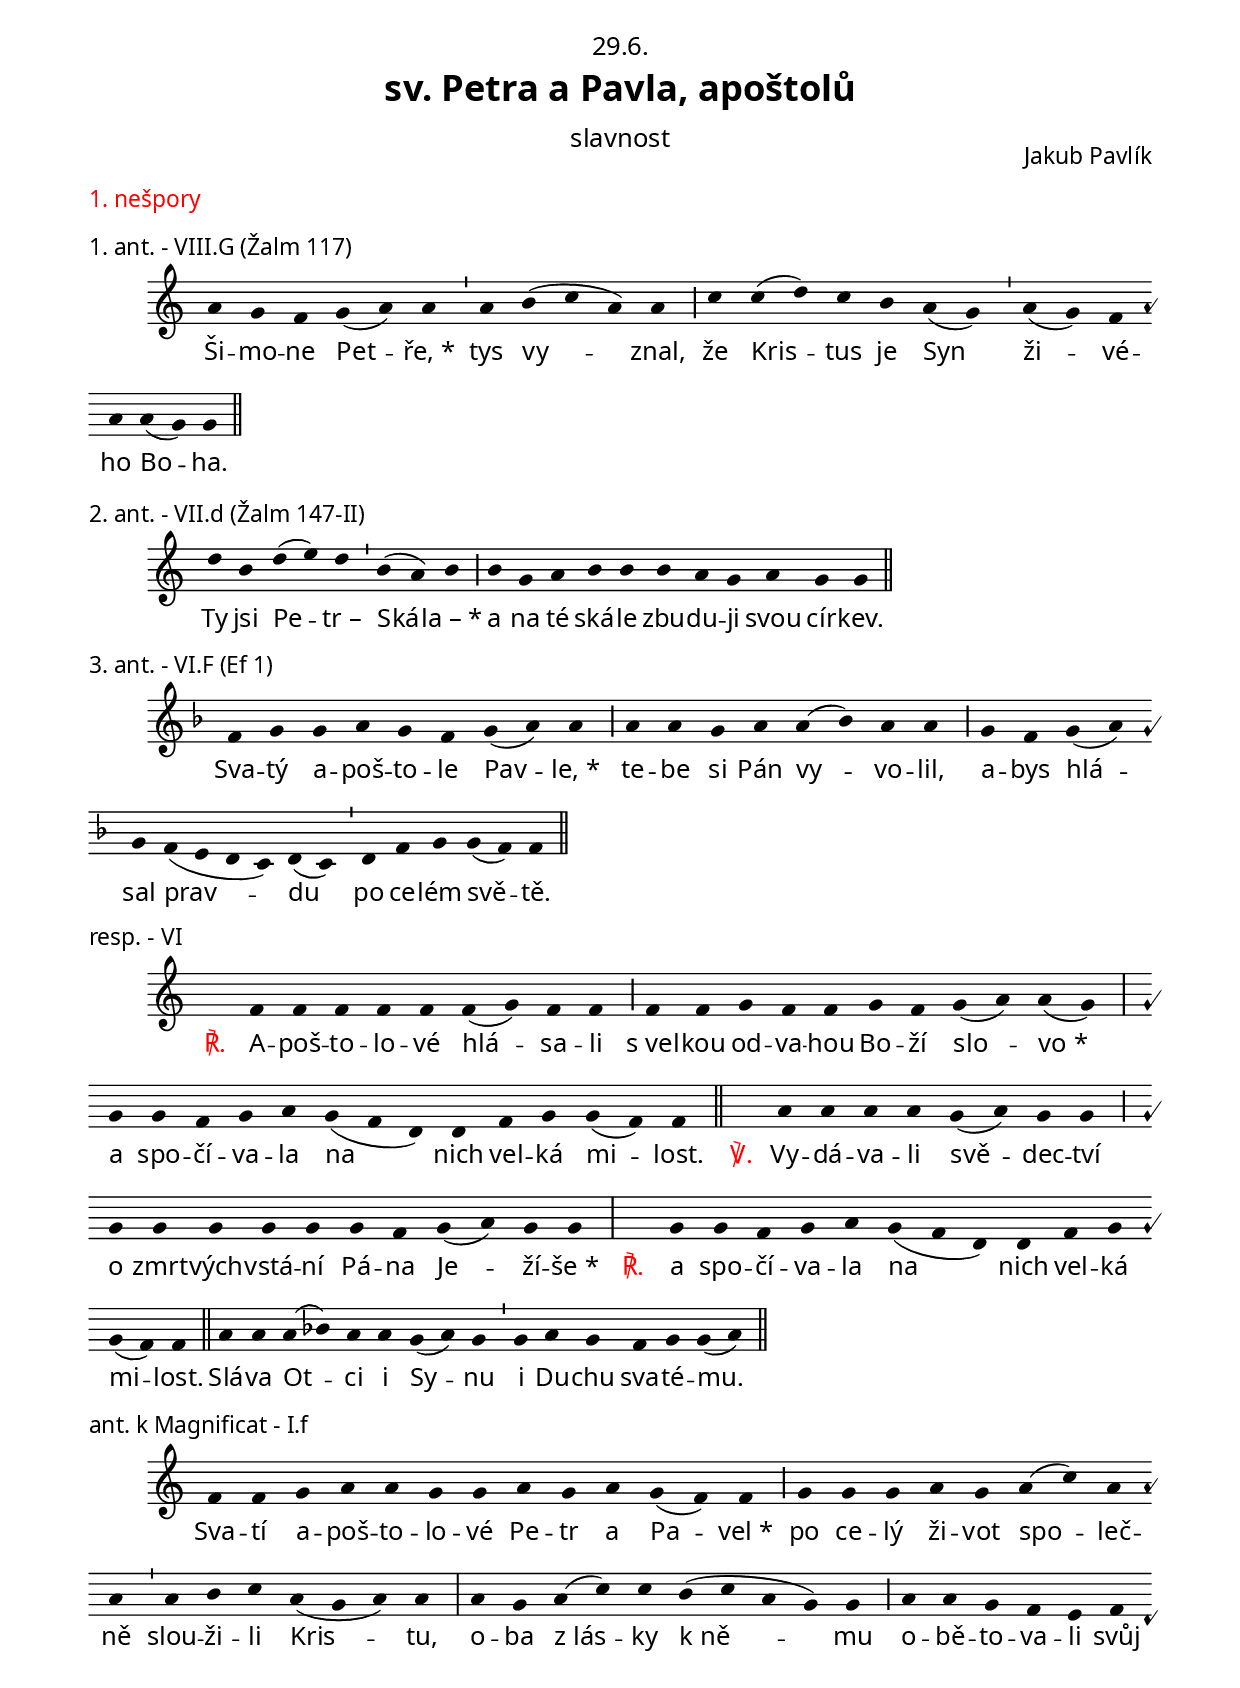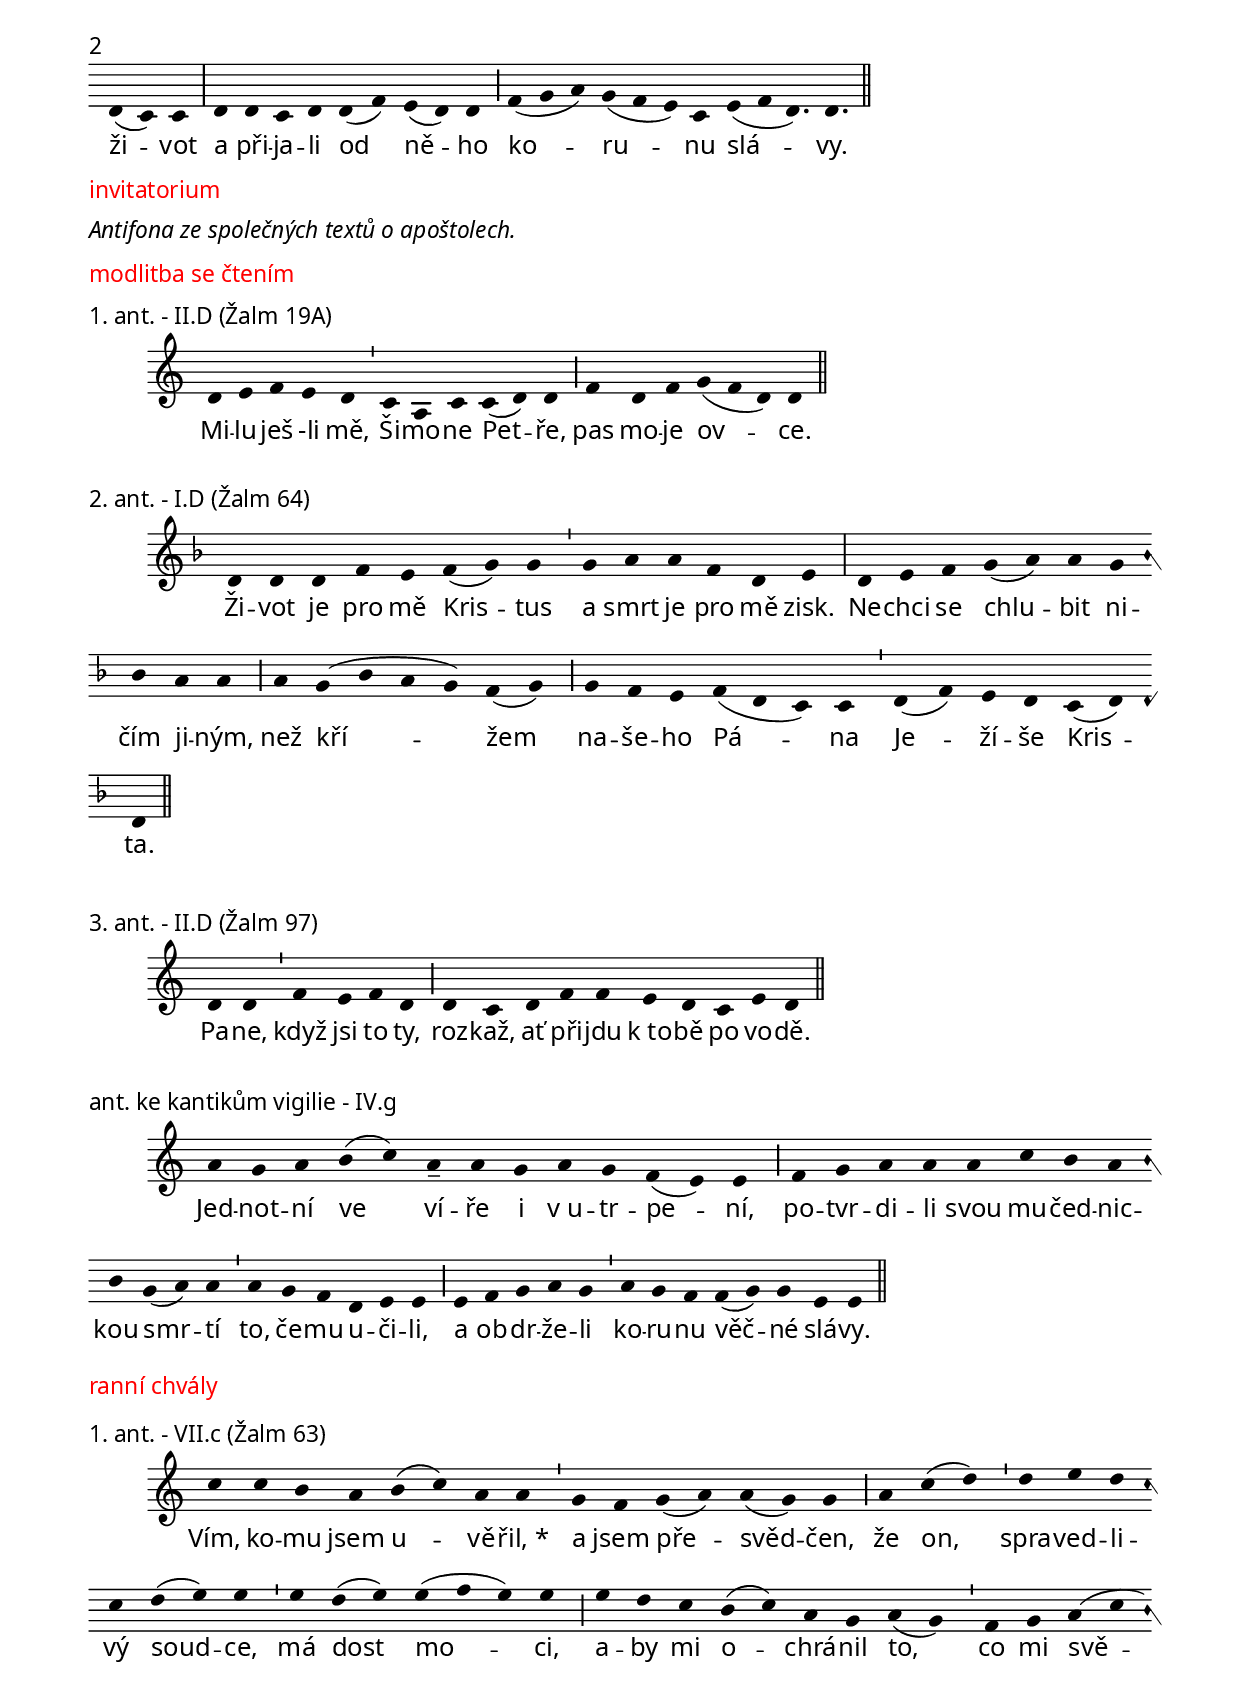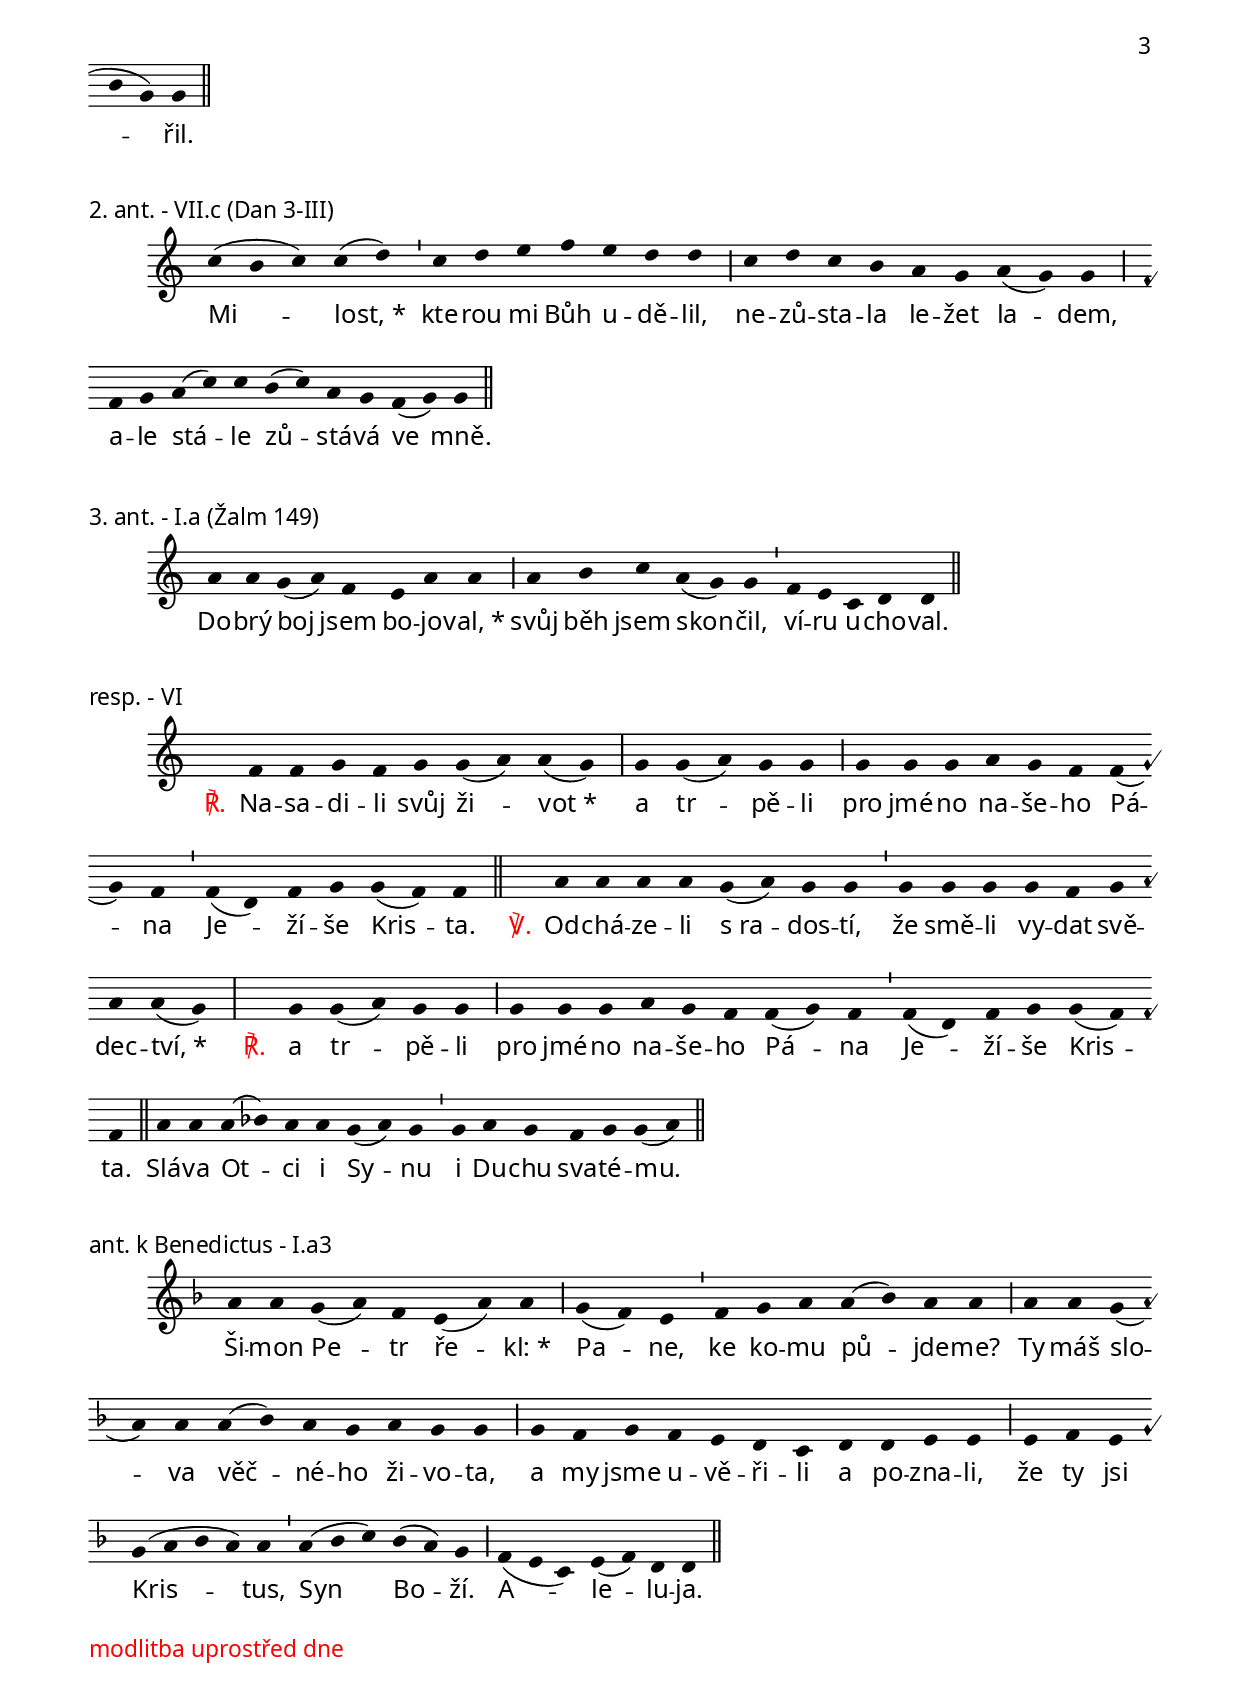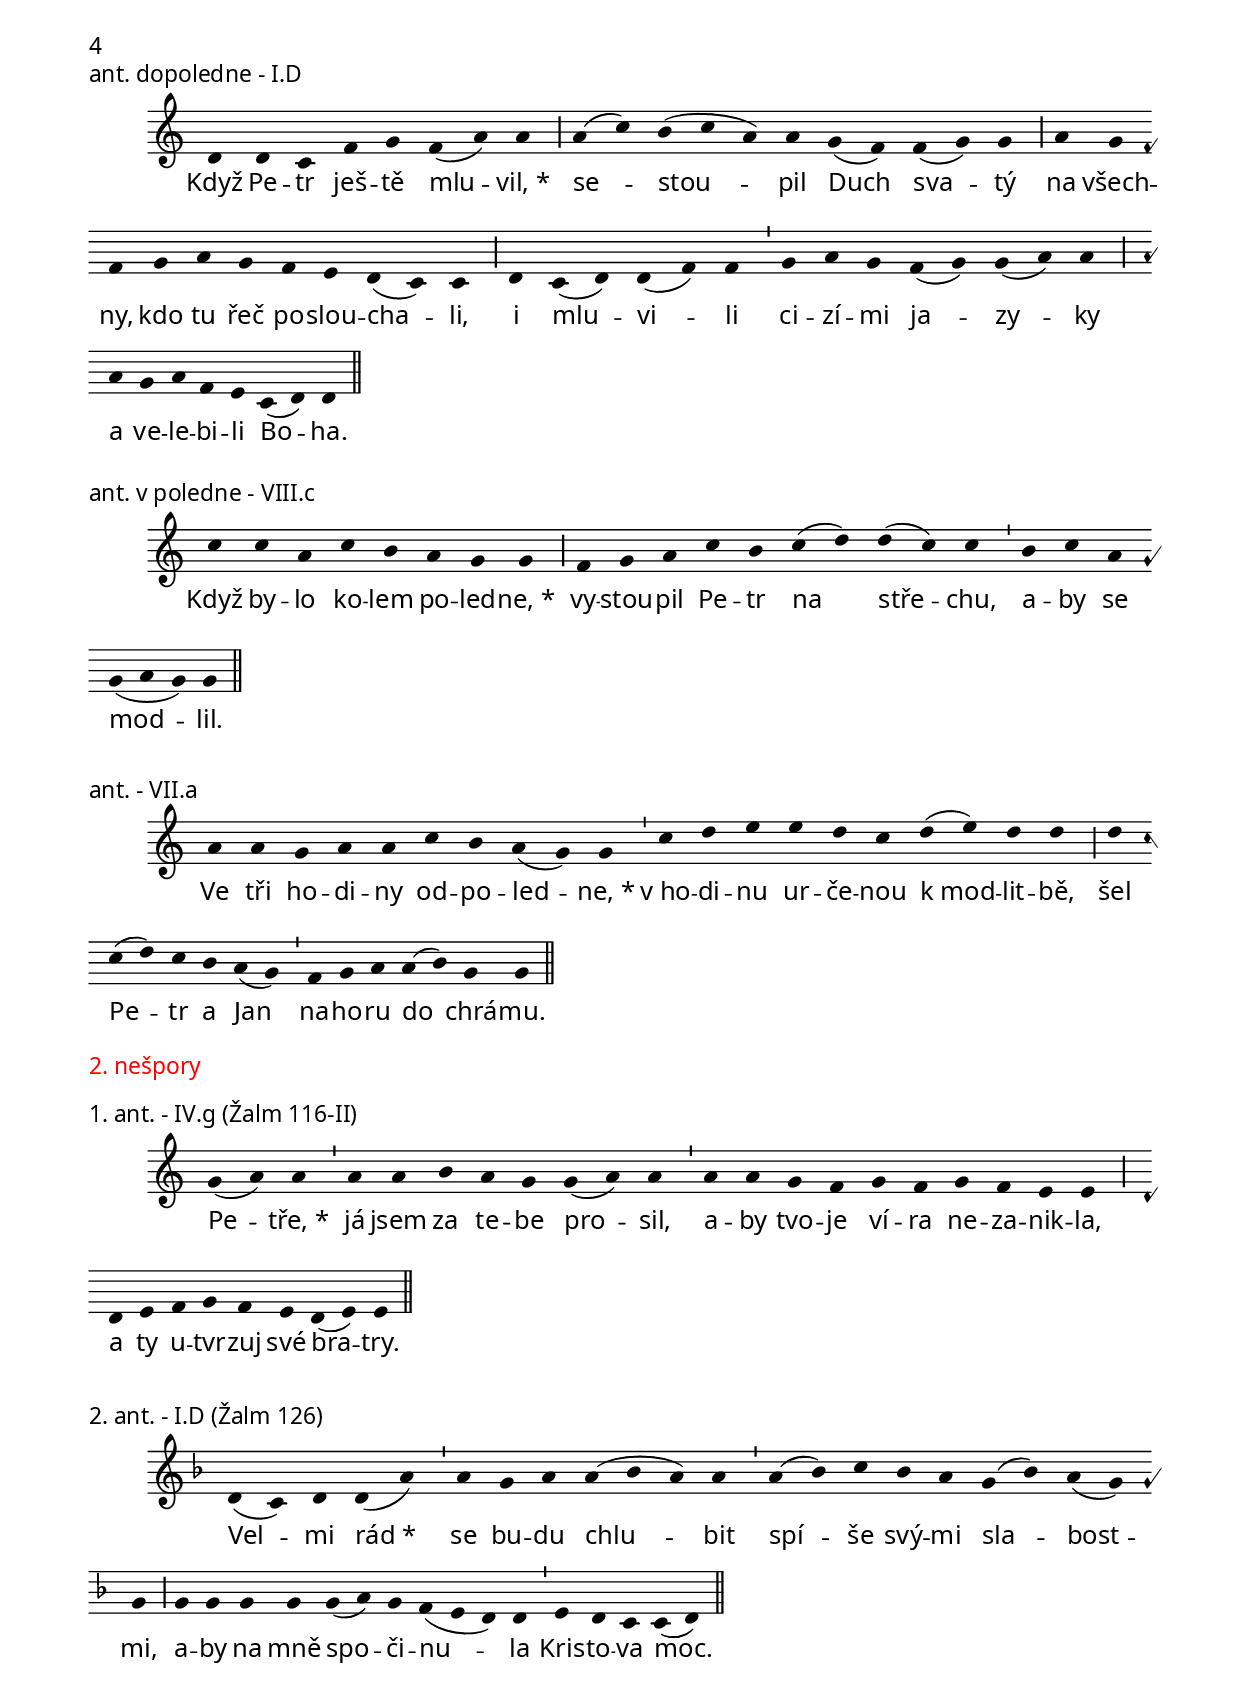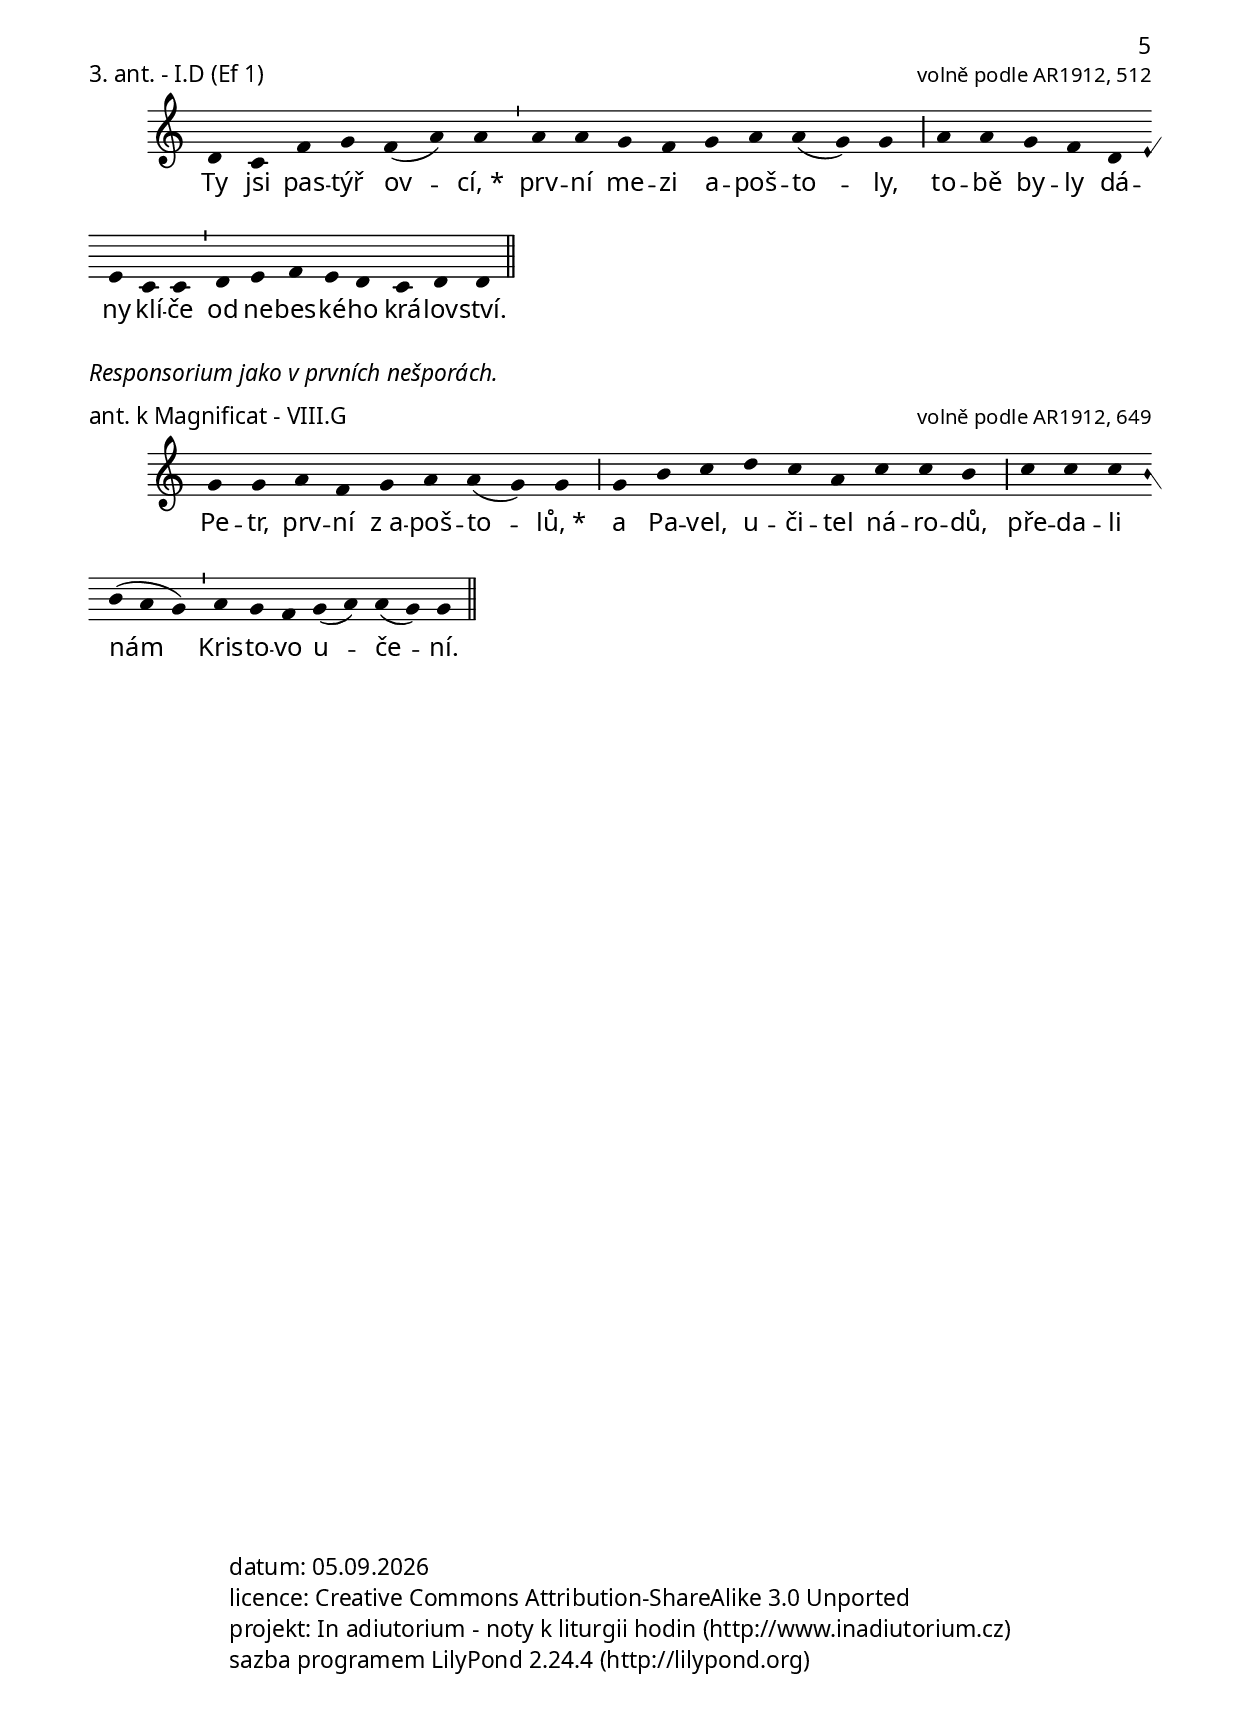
\version "2.15.37"

\include "../spolecne.ly"
\include "../dilyresponsorii.ly"

\header {
  title = \markup\titleSvatek
            "sv. Petra a Pavla, apoštolů"
            slavnost
            29.6.
  composer = "Jakub Pavlík"
}

\markup {\nadpisHodinka {"1. nešpory"}}

\score {
  \relative c'' {
    \choralniRezim
    a4 g f g( a) a \barMin
    a b( c a) a \barMaior
    c c( d) c b a( g) \barMin
    a( g) f a a( g) g \barFinalis
  }
  \addlyrics {
    Ši -- mo -- ne Pet -- ře,_*
    tys vy -- znal,
    že Kris -- tus je Syn
    ži -- vé -- ho Bo -- ha.
  }
  \header {
    quid = "1. ant."
    modus = "VIII"
    differentia = "G"
    psalmus = "Žalm 117"
    id = "1ne-a1"
    piece = \markup {\sestavTitulek}
  }
}

\score {
  \relative c'' {
    \choralniRezim
    d4 b d( e) d \barMin
    b( a) b \barMaior
    b g a b b b a g a g g \barFinalis
  }
  \addlyrics {
    Ty jsi Pe -- tr_–
    Ská -- la_–_*
    a na té ská -- le zbu -- du -- ji svou cír -- kev.
  }
  \header {
    quid = "2. ant."
    modus = "VII"
    differentia = "d"
    psalmus = "Žalm 147-II"
    id = "1ne-a2"
    piece = \markup {\sestavTitulek}
  }
}

\score {
  \relative c' {
    \choralniRezim
    \key f \major
    f4 g g a g f g( a) a \barMaior
    a a g a a( bes) a a \barMaior
    g f g( a) g f( e d c) d( c) \barMin
    d f g g( f) f \barFinalis
  }
  \addlyrics {
    Sva -- tý a -- poš -- to -- le Pav -- le,_*
    te -- be si Pán vy -- vo -- lil,
    a -- bys hlá -- sal prav -- du
    po ce -- lém svě -- tě.
  }
  \header {
    quid = "3. ant."
    modus = "VI"
    differentia = "F"
    psalmus = "Ef 1"
    id = "1ne-a3"
    piece = \markup {\sestavTitulek}
  }
}

\score {
  \relative c' {
    \choralniRezim

    % R
    \neviditelna f
    f f f f f f( g) f f \barMaior
    f f g f f g f g( a) a( g) \barMax
    g g f g a g( f d) d f g g( f) f \barFinalis
    % V
    \neviditelna a
    a4 a a a g( a) g g \barMaior
    g g g g g g f g( a) g g \barMax
    % R
    \neviditelna a
    g g f g a g( f d) d f g g( f) f \barFinalis
    % Slava
    \respVIdoxologie \barFinalis
  }
  \addlyrics {
    \Response A -- poš -- to -- lo -- vé hlá -- sa -- li
    s_vel -- kou od -- va -- hou Bo -- ží slo -- vo_*
    a spo -- čí -- va -- la na nich vel -- ká mi -- lost.
    \Verse Vy -- dá -- va -- li svě -- dec -- tví
    o zmrt -- vých -- vstá -- ní Pá -- na Je -- ží -- še_*
    \Response a spo -- čí -- va -- la na nich vel -- ká mi -- lost.
    \textRespDoxologie
  }
  \header {
    quid = "resp."
    modus = "VI"
    id = "1ne-r"
    piece = \markup {\sestavTitulekResp}
  }
}

\score {
  \relative c' {
    \choralniRezim
    f4 f g a a g g a g a g( f) f \barMaior
    g g g a g a( c) a a \barMin a b c a( g a) a \barMax
    a g a( c) c b( c a g) g \barMaior a a g f e f d( c) c \barMax
    d d c d d( f) e( d) d \barMaior f( g a) g( f e) c e( f d4.) d \barFinalis
  }
  \addlyrics {
    Sva -- tí a -- poš -- to -- lo -- vé Pe -- tr a Pa -- vel_*
    po ce -- lý ži -- vot spo -- leč -- ně slou -- ži -- li Kris -- tu,
    o -- ba z_lás -- ky k_ně -- mu o -- bě -- to -- va -- li svůj ži -- vot
    a při -- ja -- li od ně -- ho ko -- ru -- nu slá -- vy.
  }
  \header {
    quid = "ant. k Magnificat"
    modus = "I"
    differentia = "f"
    psalmus = ""
    id = "1ne-amag"
    piece = \markup {\sestavTitulekBezZalmu}
  }
}

\markup {\nadpisHodinka {"invitatorium"}}

\markup\italic{Antifona ze společných textů o apoštolech.}

\markup {\nadpisHodinka {"modlitba se čtením"}}

\score {
  \relative c' {
    \choralniRezim
    d4 e f e d \barMin
    c a c c( d) d \barMaior
    f d f g( f d) d \barFinalis
  }
  \addlyrics {
    Mi -- lu -- ješ -li mě,
    Ši -- mo -- ne Pet -- ře,
    pas mo -- je ov -- ce.
  }
  \header {
    quid = "1. ant."
    modus = "II"
    differentia = "D"
    psalmus = "Žalm 19A"
    id = "mc-a1"
    piece = \markup {\sestavTitulek}
  }
}

\score {
  \relative c' {
    \choralniRezim
    \key f \major
    d4 d d f e f( g) g \barMin
    g a a f d e \barMax
    d e f g( a) a g bes a a \barMaior
    a g( bes a g) f( g) \barMaior
    g f e f( d c) c \barMin
    d( f) e d c( d) d \barFinalis
  }
  \addlyrics {
    Ži -- vot je pro mě Kris -- tus
    a smrt je pro mě zisk.
    Ne -- chci se chlu -- bit ni -- čím ji -- ným,
    než kří -- žem
    na -- še -- ho Pá -- na
    Je -- ží -- še Kris -- ta.
  }
  \header {
    quid = "2. ant."
    modus = "I"
    differentia = "D"
    psalmus = "Žalm 64"
    fial = "pust_svatytyden.ly#odpo"
    id = "mc-a2"
    piece = \markup {\sestavTitulek}
  }
}

\score {
  \relative c' {
    \choralniRezim
    d4 d \barMin f e f d \barMaior
    d c
    d f f e d c e d \barFinalis
  }
  \addlyrics {
    Pa -- ne, když jsi to ty,
    roz -- kaž,
    ať při -- jdu k_to -- bě po vo -- dě.
  }
  \header {
    quid = "3. ant."
    modus = "II"
    differentia = "D"
    psalmus = "Žalm 97"
    id = "mc-a3"
    piece = \markup {\sestavTitulek}
  }
}

\score {
  \relative c'' {
    \choralniRezim
    a4 g a b( c) a-- a g a g f( e) e \barMaior
    f g a a a c b a b g( a) a \barMin
    a g f d e e \barMaior
    e f g a g \barMin
    a g f f( g) g e e \barFinalis
  }
  \addlyrics {
    Jed -- not -- ní ve ví -- ře i v_u -- tr -- pe -- ní,
    po -- tvr -- di -- li svou mu -- čed -- nic -- kou smr -- tí
    to, če -- mu u -- či -- li,
    a ob -- dr -- že -- li
    ko -- ru -- nu věč -- né slá -- vy.
  }
  \header {
    quid = "ant. ke kantikům vigilie"
    modus = "IV"
    differentia = "g"
    psalmus = ""
    id = "mc-avig"
    piece = \markup {\sestavTitulekBezZalmu}
  }
}

\markup {\nadpisHodinka {"ranní chvály"}}

\score {
  \relative c'' {
    \choralniRezim
    c4 c b a b( c) a a \barMin
    g f g( a) a( g) g \barMaior
    a c( d) \barMin d4 e d c d( e) e \barMin
    e d( e) e( f e) e \barMaior
    e d c b( c) a g a( g) \barMin f g a( c b g) g \barFinalis
  }
  \addlyrics {
    Vím, ko -- mu jsem u -- vě -- řil,_*
    a jsem pře -- svěd -- čen,
    že on, spra -- ved -- li -- vý soud -- ce,
    má dost mo -- ci,
    a -- by mi o -- chrá -- nil to, co mi svě -- řil.
  }
  \header {
    quid = "1. ant."
    modus = "VII"
    differentia = "c"
    psalmus = "Žalm 63"
    placet = "přistání na tónice _a jsem přesvědčen_ se opravdu hrubě míjí
    se strukturou textu;
    _spravedlivý soudce_ by bylo vhodnější odsadit;
    delší recitace na e je pro antifony VII. modu hodně netypická"
    id = "rch-a1"
    piece = \markup {\sestavTitulek}
  }
}

\score {
  \relative c'' {
    \choralniRezim
    c4( b c) c( d) \barMin c d e f e d d \barMaior
    c d c b a g a( g) g \barMaior
    f g a( c) c b( c) a g f( g) g \barFinalis
  }
  \addlyrics {
    Mi -- lost,_* kte -- rou mi Bůh u -- dě -- lil,
    ne -- zů -- sta -- la le -- žet la -- dem,
    a -- le stá -- le zů -- stá -- vá ve mně.
  }
  \header {
    quid = "2. ant."
    modus = "VII"
    differentia = "c"
    psalmus = "Dan 3-III"
    id = "rch-a2"
    piece = \markup {\sestavTitulek}
  }
}

\score {
  \relative c'' {
    \choralniRezim
    a4 a g( a) f e a a \barMaior
    a b c a( g) g \barMin
    f e c d d \barFinalis
  }
  \addlyrics {
    Do -- brý boj jsem bo -- jo -- val,_*
    svůj běh jsem skon -- čil,
    ví -- ru u -- cho -- val.
  }
  \header {
    quid = "3. ant."
    modus = "I"
    differentia = "a"
    psalmus = "Žalm 149"
    id = "rch-a3"
    piece = \markup {\sestavTitulek}
  }
}

\score {
  \relative c' {
    \choralniRezim

    % R
    \neviditelna f
    f4 f g f g g( a) a( g) \barMax
    g g( a) g g \barMaior
    g g g a g f f( g) f \barMin
    f( d) f g g( f) f \barFinalis
    % V
    \neviditelna a
    a4 a a a g( a) g g \barMin
    g g g g f g a a( g) \barMax
    % R
    \neviditelna a
    g g( a) g g \barMaior
    g g g a g f f( g) f \barMin
    f( d) f g g( f) f \barFinalis
    % Slava
    \respVIdoxologie \barFinalis
  }
  \addlyrics {
    \Response Na -- sa -- di -- li svůj ži -- vot_*
    a tr -- pě -- li
    pro jmé -- no na -- še -- ho Pá -- na
    Je -- ží -- še Kris -- ta.
    \Verse Od -- chá -- ze -- li s_ra -- dos -- tí,
    že smě -- li vy -- dat svě -- dec -- tví,_*
    \Response a tr -- pě -- li
    pro jmé -- no na -- še -- ho Pá -- na
    Je -- ží -- še Kris -- ta.
    \textRespDoxologie
  }
  \header {
    quid = "resp."
    modus = "VI"
    id = "rch-r"
    piece = \markup {\sestavTitulekResp}
  }
}

\score {
  \relative c'' {
    \key f \major
    \choralniRezim
    a4 a g( a) f e( a) a \barMaior
    g( f) e \barMin f g a a( bes) a a \barMaior
    a a g( a) a a( bes) a g a g g \barMaior
    g f g f e d c d d e e \barMaior
    e f e g( a bes a) a \barMin a( bes c) bes( a) g \barMaior
    f( e c) e( f) d d \barFinalis
  }
  \addlyrics {
    Ši -- mon Pe -- tr ře -- kl:_*
    % Je to spravne prelozene? Neni lepsi "Ke komu bychom sli?"
    Pa -- ne, ke ko -- mu pů -- jde -- me?
    Ty máš slo -- va věč -- né -- ho ži -- vo -- ta,
    a my jsme u -- vě -- ři -- li a po -- zna -- li,
    že ty jsi Kris -- tus, Syn Bo -- ží.
    A -- le -- lu -- ja.
  }
  \header {
    quid = "ant. k Benedictus"
    modus = "I"
    differentia = "a3"
    psalmus = ""
    placet = "ten terciový skok na _Kristus_ je nějak nelibý"
    id = "rch-aben"
    piece = \markup {\sestavTitulekBezZalmu}
  }
}

\markup {\nadpisHodinka {"modlitba uprostřed dne"}}

\score {
  \relative c' {
    \choralniRezim
    d4 d c f g f( a) a \barMaior
    a( c) b( c a) a g( f) f( g) g \barMaior
    a g f g a g f e d( c) c \barMaior
    d c( d) d( f) f \barMin g a g f( g) g( a) a \barMaior
    a g a f e c( d) d \barFinalis
  }
  \addlyrics {
    Když Pe -- tr ješ -- tě mlu -- vil,_*
    se -- stou -- pil Duch sva -- tý
    na všech -- ny, kdo tu řeč po -- slou -- cha -- li,
    i mlu -- vi -- li ci -- zí -- mi ja -- zy -- ky
    a ve -- le -- bi -- li Bo -- ha.
  }
  \header {
    quid = "ant. dopoledne"
    modus = "I"
    differentia = "D"
    psalmus = ""
    id = "tercie"
    piece = \markup {\sestavTitulekBezZalmu}
  }
}

\score {
  \relative c'' {
    \choralniRezim
    c4 c a c b a g g \barMaior
    f g a c b c( d) d( c) c \barMin
    b c a g( a g) g \barFinalis
  }
  \addlyrics {
    Když by -- lo ko -- lem po -- led -- ne,_*
    vy -- stou -- pil Pe -- tr na stře -- chu,
    a -- by se mod -- lil.
  }
  \header {
    quid = "ant. v poledne"
    modus = "VIII"
    differentia = "c"
    psalmus = ""
    id = "sexta"
    piece = \markup {\sestavTitulekBezZalmu}
  }
}

\score {
  \relative c'' {
    \choralniRezim
    a4 a g a a c b a( g) g \barMin
    c d e e d c d( e) d d \barMaior
    d c( d) c b a( g) \barMin f g a a( b) g g \barFinalis
  }
  \addlyrics {
    Ve tři ho -- di -- ny od -- po -- led -- ne,_*
    v_ho -- di -- nu ur -- če -- nou k_mod -- lit -- bě,
    šel Pe -- tr a Jan na -- ho -- ru do chrá -- mu.
  }
  \header {
    quid = "ant."
    modus = "VII"
    differentia = "a"
    psalmus = ""
    id = "nona"
    piece = \markup {\sestavTitulekBezZalmu}
  }
}

\markup {\nadpisHodinka {"2. nešpory"}}

\score {
  \relative c'' {
    \choralniRezim
    g4( a) a \barMin a a b a g g( a) a \barMin
    a a g f g f g f e e \barMaior
    d e f g f e d( e) e \barFinalis
  }
  \addlyrics {
    Pe -- tře,_* já jsem za te -- be pro -- sil,
    a -- by tvo -- je ví -- ra ne -- za -- nik -- la,
    a ty u -- tvr -- zuj své bra -- try.
  }
  \header {
    quid = "1. ant."
    modus = "IV"
    differentia = "g"
    psalmus = "Žalm 116-II"
    id = "2ne-a1"
    piece = \markup {\sestavTitulek}
  }
}

\score {
  \relative c' {
    \choralniRezim
    \key f \major
    d4( c) d d( a') \barMin a g a a( bes a) a \barMin a( bes) c bes a g( bes) a( g) g \barMaior
    g g g g g( a) g f( e d) d \barMin e d c c( d) \barFinalis
  }
  \addlyrics {
    Vel -- mi rád_* se bu -- du chlu -- bit spí -- še svý -- mi sla -- bost -- mi,
    a -- by na mně spo -- či -- nu -- la Kris -- to -- va moc.
  }
  \header {
    quid = "2. ant."
    modus = "I"
    differentia = "D"
    psalmus = "Žalm 126"
    id = "2ne-a2"
    piece = \markup {\sestavTitulek}
  }
}

\score {
  \relative c' {
    \choralniRezim
    d4 c f g f( a) a \barMin
    a a g f g a a( g) g \barMaior
    a a g f d e c c \barMin
    d e f e d c d d \barFinalis
  }
  \addlyrics {
    Ty jsi pas -- týř ov -- cí,_*
    prv -- ní me -- zi a -- poš -- to -- ly,
    to -- bě by -- ly dá -- ny klí -- če
    od ne -- bes -- ké -- ho krá -- lov -- ství.
  }
  \header {
    fons_externus = "volně podle AR1912, 512"
    quid = "3. ant."
    modus = "I"
    differentia = "D"
    psalmus = "Ef 1"
    fial = "sanktoral/0222petruvstolec.ly#ne-amag"
    id = "2ne-a3"
    piece = \markup {\sestavTitulek}
  }
}

\markup\italic{Responsorium jako v prvních nešporách.}

\score {
  \relative c'' {
    \choralniRezim
    g4 g a f g a a( g) g \barMaior
    g b c d c a c c b \barMaior
    c c c b( a g) \barMin a g f g( a) a( g) g \barFinalis
  }
  \addlyrics {
    Pe -- tr, prv -- ní z_a -- poš -- to -- lů,_*
    a Pa -- vel, u -- či -- tel ná -- ro -- dů,
    pře -- da -- li nám Kris -- to -- vo u -- če -- ní.
  }
  \header {
    fons_externus = "volně podle AR1912, 649"
    quid = "ant. k Magnificat"
    modus = "VIII"
    differentia = "G"
    psalmus = ""
    id = "2ne-amag"
    piece = \markup {\sestavTitulekBezZalmu}
  }
}